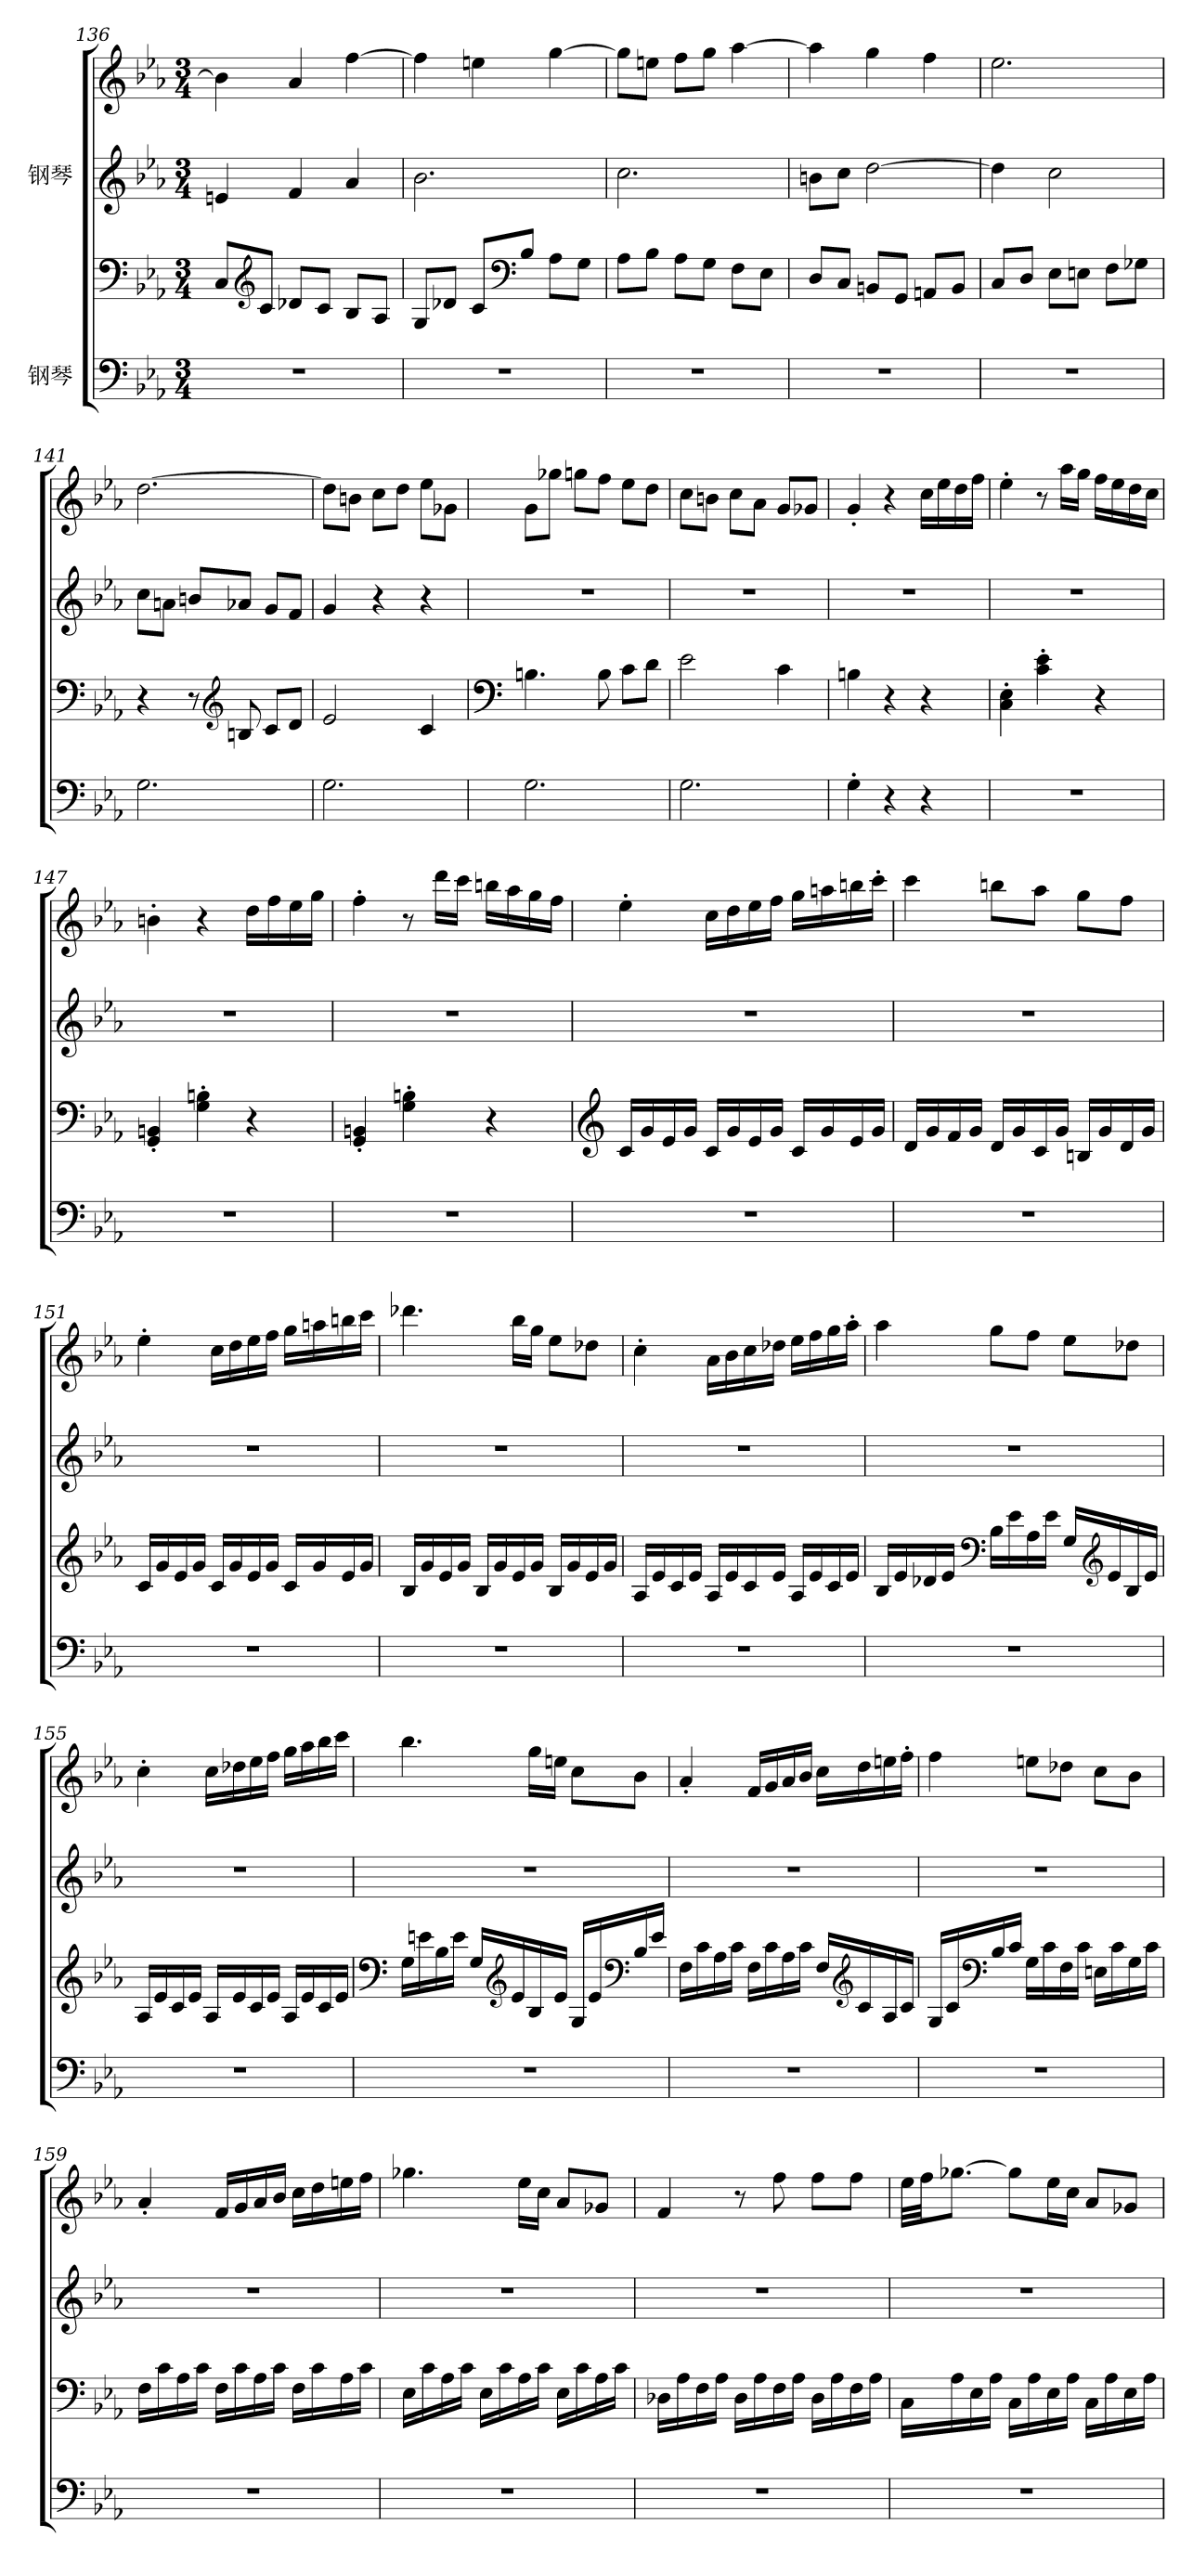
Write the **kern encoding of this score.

**kern	**kern	**kern	**kern
*part2	*part2	*part1	*part1
*staff4	*staff3	*staff2	*staff1
*I"钢琴	*	*I"钢琴	*
*clefF4	*clefF4	*clefG2	*clefG2
*k[b-e-a-]	*k[b-e-a-]	*k[b-e-a-]	*k[b-e-a-]
*M3/4	*M3/4	*M3/4	*M3/4
=136	=136	=136	=136
2.r	8C/L	4en/	4b\]
*	*clefG2	*	*
.	8c/J	.	.
.	8d-X/L	4f/	4a-/
.	8c/J	.	.
.	8B-/L	4a-/	[4ff\
.	8A-/J	.	.
=137	=137	=137	=137
2.r	8G/L	2.b-\	4ff\]
.	8d-X/J	.	.
.	8c/L	.	4een\
*	*clefF4	*	*
.	8B-/J	.	.
.	8A-\L	.	[4gg\
.	8G\J	.	.
!!LO:PB:g=z
=138	=138	=138	=138
2.r	8A-\L	2.cc\	8gg\L]
.	8B-\J	.	8een\J
.	8A-\L	.	8ff\L
.	8G\J	.	8gg\J
.	8F\L	.	[4aa-\
.	8E-\J	.	.
=139	=139	=139	=139
2.r	8D/L	8bn\L	4aa-\]
.	8C/J	8cc\J	.
.	8BBn/L	[2dd\	4gg\
.	8GG/J	.	.
.	8AAn/L	.	4ff\
.	8BB/J	.	.
=140	=140	=140	=140
2.r	8C/L	4dd\]	2.ee-\
.	8D/J	.	.
.	8E-\L	2cc\	.
.	8En\J	.	.
.	8F\L	.	.
.	8G-X\J	.	.
=141	=141	=141	=141
2.G\	4r	8cc\L	[2.dd\
.	.	8an\J	.
.	8r	8bn/L	.
*	*clefG2	*	*
.	8Bn/	8a-X/J	.
.	8c/L	8g/L	.
.	8d/J	8f/J	.
!!LO:LB:g=z
=142	=142	=142	=142
2.G\	2e-/	4g/	8dd\L]
.	.	.	8bn\J
.	.	4r	8cc\L
.	.	.	8dd\J
.	4c/	4r	8ee-\L
.	.	.	8g-X\J
=143	=143	=143	=143
*	*clefF4	*	*
2.G\	4.Bn\	2.r	8g\L
.	.	.	8gg-X\J
.	.	.	8ggn\L
.	8B\	.	8ff\J
.	8c\L	.	8ee-\L
.	8d\J	.	8dd\J
=144	=144	=144	=144
2.G\	2e-\	2.r	8cc\L
.	.	.	8bn\J
.	.	.	8cc\L
.	.	.	8a-\J
.	4c\	.	8g/L
.	.	.	8g-X/J
=145	=145	=145	=145
4G'\	4Bn\	2.r	4g'/
4r	4r	.	4r
4r	4r	.	16cc\LL
.	.	.	16ee-\
.	.	.	16dd\
.	.	.	16ff\JJ
=146	=146	=146	=146
2.r	4C\' 4E-\'	2.r	4ee-'\
.	4c\' 4e-\'	.	8r
.	.	.	16aa-\LL
.	.	.	16gg\JJ
.	4r	.	16ff\LL
.	.	.	16ee-\
.	.	.	16dd\
.	.	.	16cc\JJ
!!LO:LB:g=z
=147	=147	=147	=147
2.r	4GG/' 4BBn/'	2.r	4bn'\
.	4G\' 4Bn\'	.	4r
.	4r	.	16dd\LL
.	.	.	16ff\
.	.	.	16ee-\
.	.	.	16gg\JJ
=148	=148	=148	=148
2.r	4GG/' 4BBn/'	2.r	4ff'\
.	4G\' 4Bn\'	.	8r
.	.	.	16ddd\LL
.	.	.	16ccc\JJ
.	4r	.	16bbn\LL
.	.	.	16aa-\
.	.	.	16gg\
.	.	.	16ff\JJ
=149	=149	=149	=149
*	*clefG2	*	*
2.r	16c/LL	2.r	4ee-'\
.	16g/	.	.
.	16e-/	.	.
.	16g/JJ	.	.
.	16c/LL	.	16cc\LL
.	16g/	.	16dd\
.	16e-/	.	16ee-\
.	16g/JJ	.	16ff\JJ
.	16c/LL	.	16gg\LL
.	16g/	.	16aan\
.	16e-/	.	16bbn\
.	16g/JJ	.	16ccc'\JJ
!!LO:PB:g=z
=150	=150	=150	=150
2.r	16d/LL	2.r	4ccc\
.	16g/	.	.
.	16f/	.	.
.	16g/JJ	.	.
.	16d/LL	.	8bbn\L
.	16g/	.	.
.	16c/	.	8aa-\J
.	16g/JJ	.	.
.	16Bn/LL	.	8gg\L
.	16g/	.	.
.	16d/	.	8ff\J
.	16g/JJ	.	.
=151	=151	=151	=151
2.r	16c/LL	2.r	4ee-'\
.	16g/	.	.
.	16e-/	.	.
.	16g/JJ	.	.
.	16c/LL	.	16cc\LL
.	16g/	.	16dd\
.	16e-/	.	16ee-\
.	16g/JJ	.	16ff\JJ
.	16c/LL	.	16gg\LL
.	16g/	.	16aan\
.	16e-/	.	16bbn\
.	16g/JJ	.	16ccc\JJ
=152	=152	=152	=152
2.r	16B-/LL	2.r	4.ddd-X\
.	16g/	.	.
.	16e-/	.	.
.	16g/JJ	.	.
.	16B-/LL	.	.
.	16g/	.	.
.	16e-/	.	16bb-\LL
.	16g/JJ	.	16gg\JJ
.	16B-/LL	.	8ee-\L
.	16g/	.	.
.	16e-/	.	8dd-X\J
.	16g/JJ	.	.
!!LO:LB:g=z
=153	=153	=153	=153
2.r	16A-/LL	2.r	4cc'\
.	16e-/	.	.
.	16c/	.	.
.	16e-/JJ	.	.
.	16A-/LL	.	16a-\LL
.	16e-/	.	16b-\
.	16c/	.	16cc\
.	16e-/JJ	.	16dd-X\JJ
.	16A-/LL	.	16ee-\LL
.	16e-/	.	16ff\
.	16c/	.	16gg\
.	16e-/JJ	.	16aa-'\JJ
=154	=154	=154	=154
2.r	16B-/LL	2.r	4aa-\
.	16e-/	.	.
.	16d-X/	.	.
.	16e-/JJ	.	.
*	*clefF4	*	*
.	16B-\LL	.	8gg\L
.	16e-\	.	.
.	16A-\	.	8ff\J
.	16e-\JJ	.	.
.	16G/LL	.	8ee-\L
*	*clefG2	*	*
.	16e-/	.	.
.	16B-/	.	8dd-X\J
.	16e-/JJ	.	.
=155	=155	=155	=155
2.r	16A-/LL	2.r	4cc'\
.	16e-/	.	.
.	16c/	.	.
.	16e-/JJ	.	.
.	16A-/LL	.	16cc\LL
.	16e-/	.	16dd-X\
.	16c/	.	16ee-\
.	16e-/JJ	.	16ff\JJ
.	16A-/LL	.	16gg\LL
.	16e-/	.	16aa-\
.	16c/	.	16bb-\
.	16e-/JJ	.	16ccc\JJ
!!LO:LB:g=z
=156	=156	=156	=156
*	*clefF4	*	*
2.r	16G\LL	2.r	4.bb-\
.	16en\	.	.
.	16B-\	.	.
.	16e\JJ	.	.
.	16G/LL	.	.
*	*clefG2	*	*
.	16e/	.	.
.	16B-/	.	16gg\LL
.	16e/JJ	.	16een\JJ
.	16G/LL	.	8cc\L
.	16e/	.	.
*	*clefF4	*	*
.	16B-/	.	8b-\J
.	16e/JJ	.	.
=157	=157	=157	=157
2.r	16F\LL	2.r	4a-'/
.	16c\	.	.
.	16A-\	.	.
.	16c\JJ	.	.
.	16F\LL	.	16f/LL
.	16c\	.	16g/
.	16A-\	.	16a-/
.	16c\JJ	.	16b-/JJ
.	16F/LL	.	16cc\LL
*	*clefG2	*	*
.	16c/	.	16dd\
.	16A-/	.	16een\
.	16c/JJ	.	16ff'\JJ
!!LO:PB:g=z
=158	=158	=158	=158
2.r	16G/LL	2.r	4ff\
.	16c/	.	.
*	*clefF4	*	*
.	16B-/	.	.
.	16c/JJ	.	.
.	16G\LL	.	8een\L
.	16c\	.	.
.	16F\	.	8dd-X\J
.	16c\JJ	.	.
.	16En\LL	.	8cc\L
.	16c\	.	.
.	16G\	.	8b-\J
.	16c\JJ	.	.
=159	=159	=159	=159
2.r	16F\LL	2.r	4a-'/
.	16c\	.	.
.	16A-\	.	.
.	16c\JJ	.	.
.	16F\LL	.	16f/LL
.	16c\	.	16g/
.	16A-\	.	16a-/
.	16c\JJ	.	16b-/JJ
.	16F\LL	.	16cc\LL
.	16c\	.	16dd\
.	16A-\	.	16een\
.	16c\JJ	.	16ff\JJ
=160	=160	=160	=160
2.r	16E-\LL	2.r	4.gg-X\
.	16c\	.	.
.	16A-\	.	.
.	16c\JJ	.	.
.	16E-\LL	.	.
.	16c\	.	.
.	16A-\	.	16ee-\LL
.	16c\JJ	.	16cc\JJ
.	16E-\LL	.	8a-/L
.	16c\	.	.
.	16A-\	.	8g-X/J
.	16c\JJ	.	.
!!LO:LB:g=z
=161	=161	=161	=161
2.r	16D-X\LL	2.r	4f/
.	16A-\	.	.
.	16F\	.	.
.	16A-\JJ	.	.
.	16D-\LL	.	8r
.	16A-\	.	.
.	16F\	.	8ff\
.	16A-\JJ	.	.
.	16D-\LL	.	8ff\L
.	16A-\	.	.
.	16F\	.	8ff\J
.	16A-\JJ	.	.
=162	=162	=162	=162
2.r	16C\LL	2.r	32ee-\LLL
.	.	.	32ff\JJ
.	16A-\	.	[8.gg-X\J
.	16E-\	.	.
.	16A-\JJ	.	.
.	16C\LL	.	8gg-\L]
.	16A-\	.	.
.	16E-\	.	16ee-\L
.	16A-\JJ	.	16cc\JJ
.	16C\LL	.	8a-/L
.	16A-\	.	.
.	16E-\	.	8g-X/J
.	16A-\JJ	.	.
=	=	=	=
*-	*-	*-	*-
